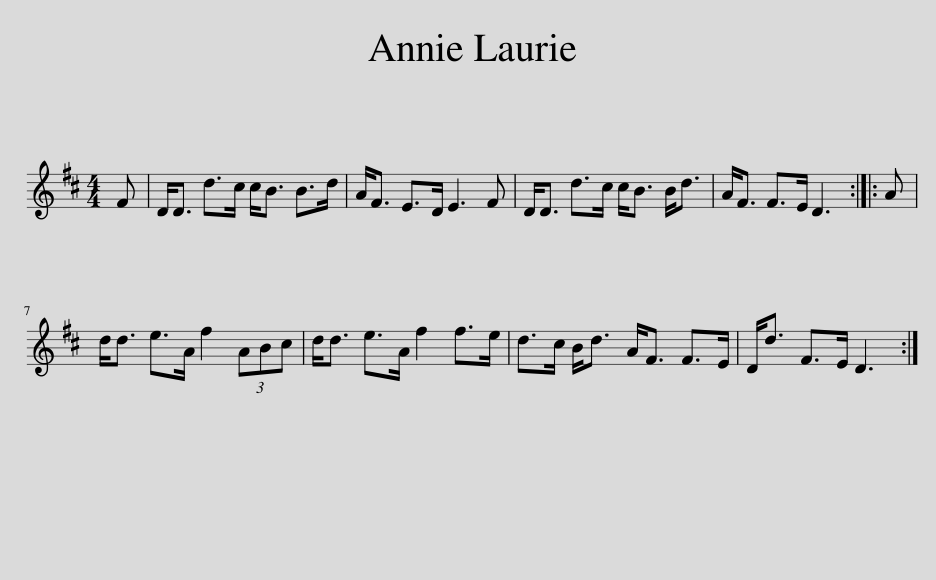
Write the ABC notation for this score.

X:1
L:1/8
M:4/4
I:linebreak $
K:D
V:1 treble
V:1
 F | D<D d>c c<B B>d | A<F E>D E3 F | D<D d>c c<B B<d | A<F F>E D3 :: %5
 A |$ d<d e>A f2 (3ABc | d<d e>A f2 f>e | d>c B<d A<F F>E | D<d F>E D3 :| %10
